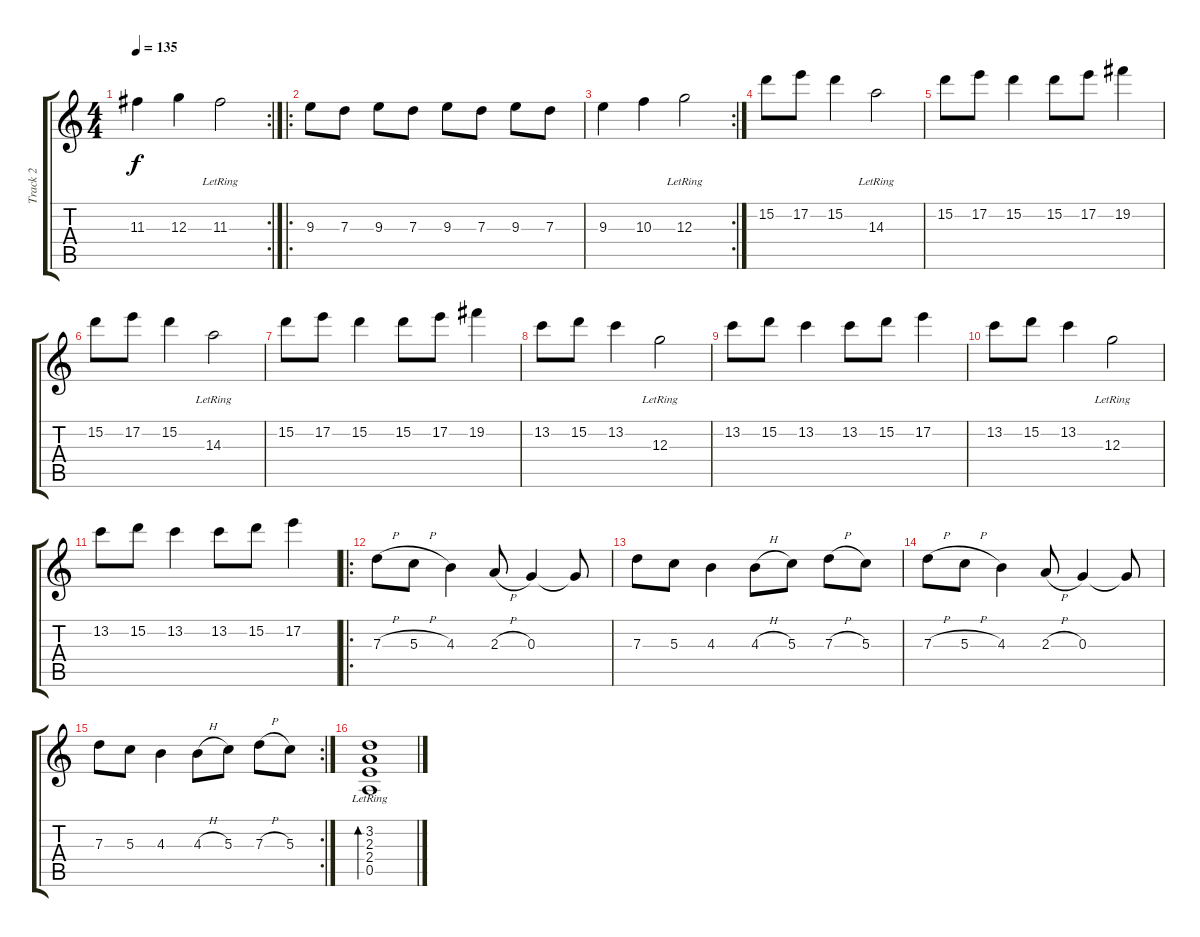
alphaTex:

\track ("Track 2" "Track 2") {instrument overdrivenguitar}
\staff {score tabs}
\tuning (E4 B3 G3 D3 A2 E2) {hide}
\rc 2
\ts (4 4)
\tempo 135
\clef g2
\ks c
11.3.4{dy f} 12.3.4 11.3{lr}.2 |
\ro
9.3.8 7.3.8 9.3.8 7.3.8 9.3.8 7.3.8 9.3.8 7.3.8 |
\rc 2
9.3.4 10.3.4 12.3{lr}.2 |
15.2.8 17.2.8 15.2.4 14.3{lr}.2 |
15.2.8 17.2.8 15.2.4 15.2.8 17.2.8 19.2.4 |
15.2.8 17.2.8 15.2.4 14.3{lr}.2 |
15.2.8 17.2.8 15.2.4 15.2.8 17.2.8 19.2.4 |
13.2.8 15.2.8 13.2.4 12.3{lr}.2 |
13.2.8 15.2.8 13.2.4 13.2.8 15.2.8 17.2.4 |
13.2.8 15.2.8 13.2.4 12.3{lr}.2 |
13.2.8 15.2.8 13.2.4 13.2.8 15.2.8 17.2.4 |
\ro
7.3{h}.8 5.3{h}.8 4.3.4 2.3{h}.8 0.3.4 0.3{t}.8 |
7.3.8 5.3.8 4.3.4 4.3{h}.8 5.3.8 7.3{h}.8 5.3.8 |
7.3{h}.8 5.3{h}.8 4.3.4 2.3{h}.8 0.3.4 0.3{t}.8 |
\rc 2
7.3.8 5.3.8 4.3.4 4.3{h}.8 5.3.8 7.3{h}.8 5.3.8 |
(3.2{lr} 2.3 2.4 0.5).1{bd 120}
